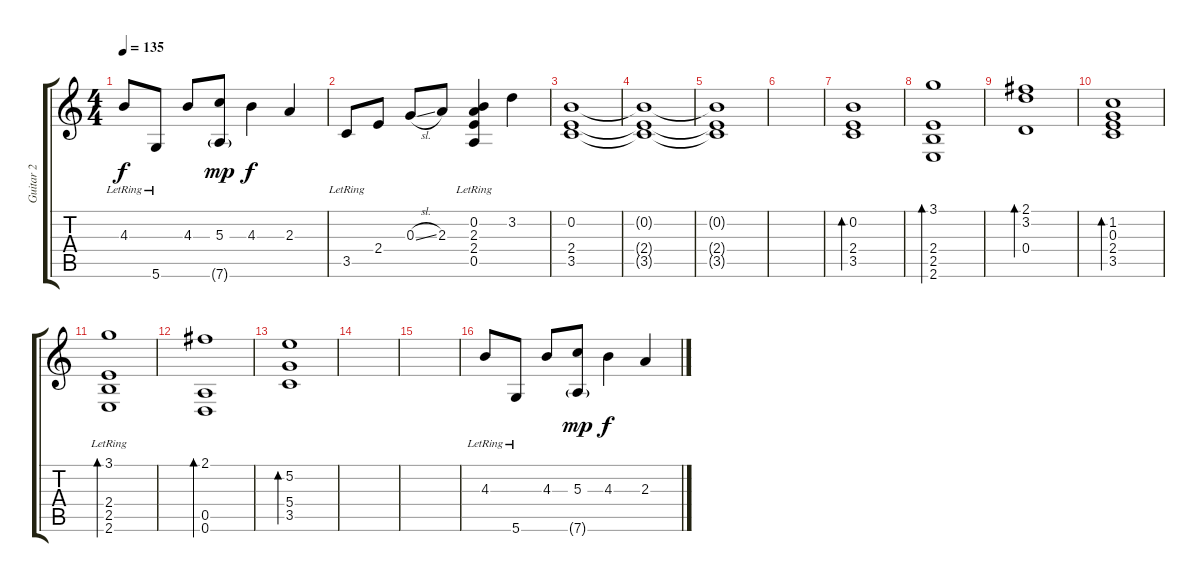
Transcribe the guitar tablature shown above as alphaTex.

\track ("Guitar 2" "Guitar 2") {instrument electricguitarclean}
\staff {score tabs}
\tuning (E4 B3 G3 D3 A2 D2) {hide}
\ts (4 4)
\tempo 135
\clef g2
\ks c
4.3{lr}.8{dy f} 5.6{lr}.8 4.3.8 (5.3 7.6{g}).8{dy mp} 4.3.4{dy f} 2.3.4 |
3.5{lr}.8 2.4.8 0.3{sl}.8 2.3.8 (0.2 2.3 2.4{lr} 0.5{lr}).4 3.2.4 |
(0.2 2.4 3.5).1 |
(0.2{t} 2.4{t} 3.5{t}).1 |
(0.2{t} 2.4{t} 3.5{t}).1 |
|
(0.2 2.4 3.5).1{bd 240} |
(3.1 2.4 2.5 2.6).1{bd 60} |
(2.1 3.2 0.4).1{bd 240} |
(1.2 0.3 2.4 3.5).1{bd 60} |
(3.1 2.4{lr} 2.5{lr} 2.6{lr}).1{bd 120} |
(2.1 0.5 0.6).1{bd 120} |
(5.2 5.4 3.5).1{bd 120} |
|
|
4.3{lr}.8 5.6{lr}.8 4.3.8 (5.3 7.6{g}).8{dy mp} 4.3.4{dy f} 2.3.4
